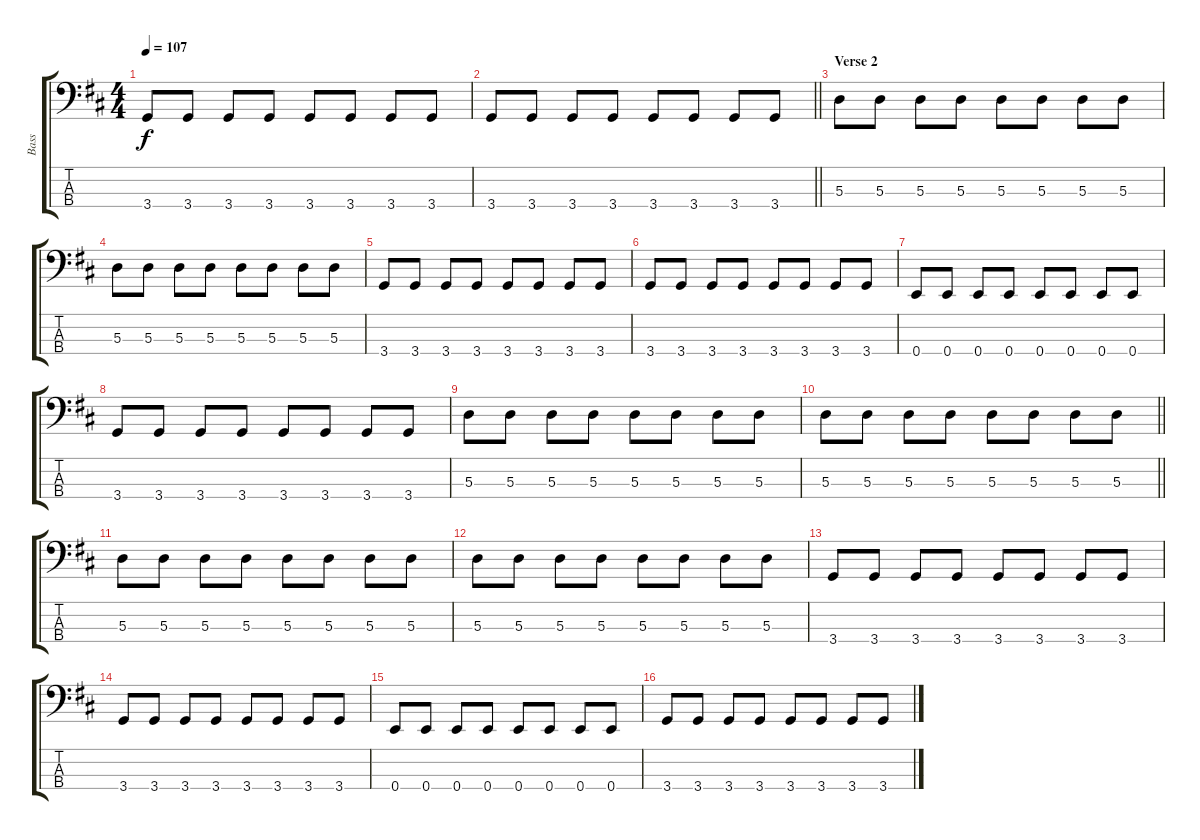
\track ("Bass" "Bass") {instrument electricbassfinger}
\staff {score tabs}
\tuning (G2 D2 A1 E1) {hide}
\ts (4 4)
\tempo 107
\clef f4
\ks d
3.4.8{dy f} 3.4.8 3.4.8 3.4.8 3.4.8 3.4.8 3.4.8 3.4.8 |
\barLineRight lightlight
3.4.8 3.4.8 3.4.8 3.4.8 3.4.8 3.4.8 3.4.8 3.4.8 |
\section ("" "Verse 2")
5.3.8 5.3.8 5.3.8 5.3.8 5.3.8 5.3.8 5.3.8 5.3.8 |
5.3.8 5.3.8 5.3.8 5.3.8 5.3.8 5.3.8 5.3.8 5.3.8 |
3.4.8 3.4.8 3.4.8 3.4.8 3.4.8 3.4.8 3.4.8 3.4.8 |
3.4.8 3.4.8 3.4.8 3.4.8 3.4.8 3.4.8 3.4.8 3.4.8 |
0.4.8 0.4.8 0.4.8 0.4.8 0.4.8 0.4.8 0.4.8 0.4.8 |
3.4.8 3.4.8 3.4.8 3.4.8 3.4.8 3.4.8 3.4.8 3.4.8 |
5.3.8 5.3.8 5.3.8 5.3.8 5.3.8 5.3.8 5.3.8 5.3.8 |
\barLineRight lightlight
5.3.8 5.3.8 5.3.8 5.3.8 5.3.8 5.3.8 5.3.8 5.3.8 |
5.3.8 5.3.8 5.3.8 5.3.8 5.3.8 5.3.8 5.3.8 5.3.8 |
5.3.8 5.3.8 5.3.8 5.3.8 5.3.8 5.3.8 5.3.8 5.3.8 |
3.4.8 3.4.8 3.4.8 3.4.8 3.4.8 3.4.8 3.4.8 3.4.8 |
3.4.8 3.4.8 3.4.8 3.4.8 3.4.8 3.4.8 3.4.8 3.4.8 |
0.4.8 0.4.8 0.4.8 0.4.8 0.4.8 0.4.8 0.4.8 0.4.8 |
3.4.8 3.4.8 3.4.8 3.4.8 3.4.8 3.4.8 3.4.8 3.4.8
